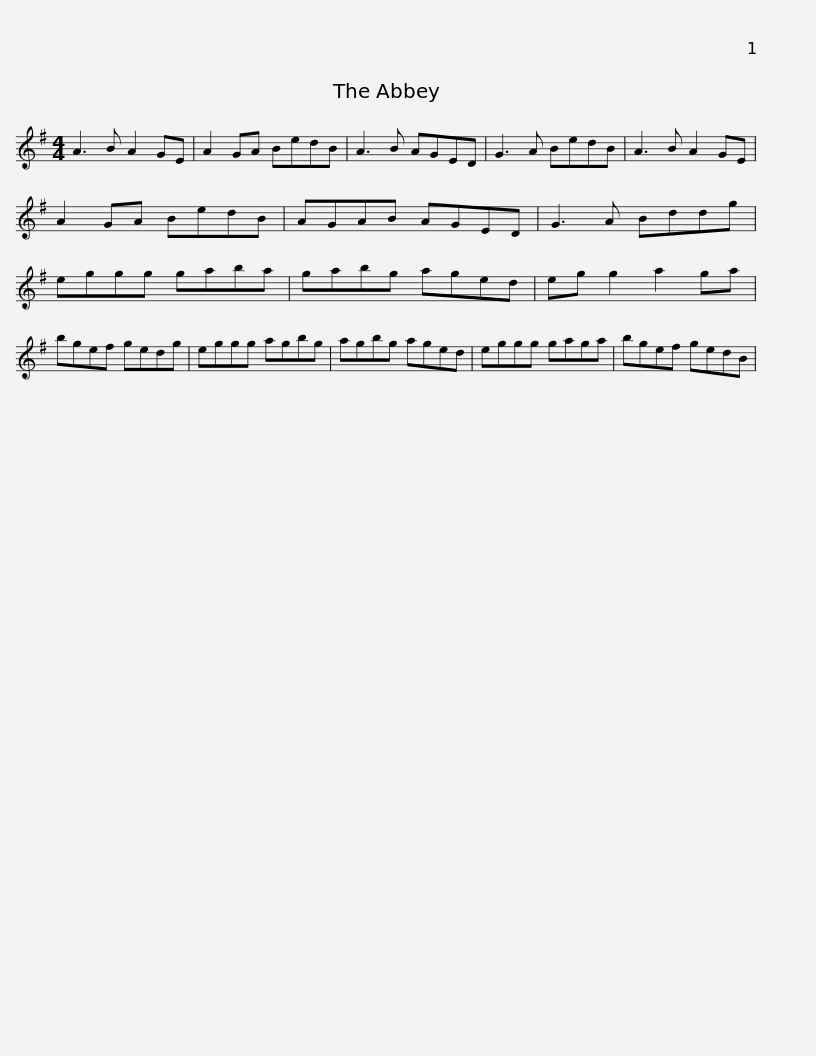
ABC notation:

X:1
L:1/8
M:4/4
I:linebreak $
K:G
V:1 treble
V:1
 A3 B A2 GE | A2 GA BedB | A3 B AGED | G3 A BedB | A3 B A2 GE | %5
 A2 GA BedB |$ AGAB AGED | G3 A Bddg | eggg gaba | gabg aged | %10
 eg g2 a2 ga |$ bgef gedg | eggg agbg | agbg aged | eggg gaga | %15
 bgef gedB | %16
